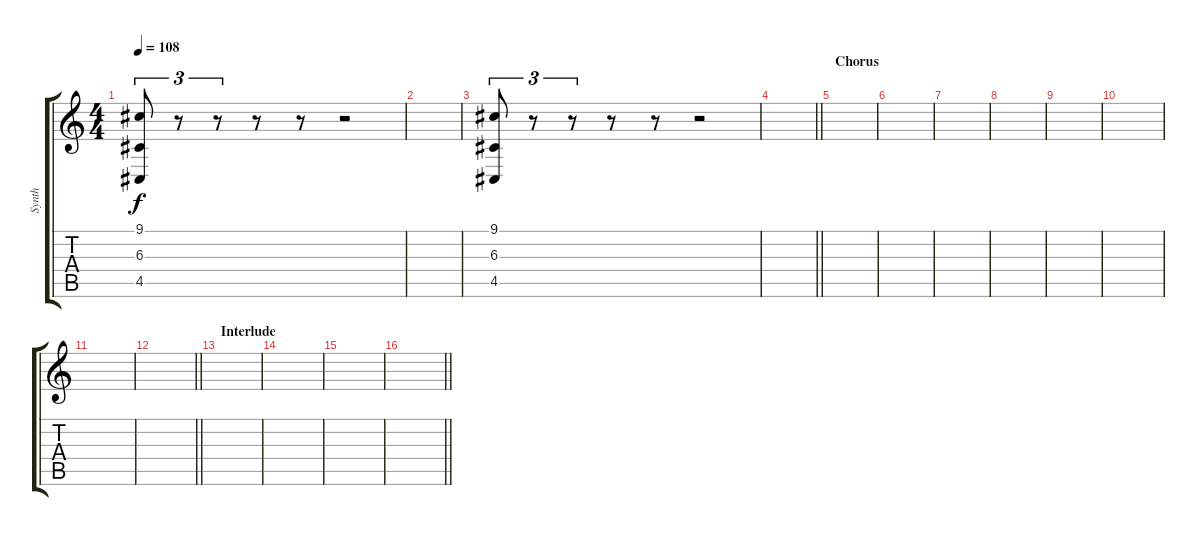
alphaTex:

\track ("Synth" "Synth") {instrument lead2sawtooth}
\staff {score tabs}
\tuning (E4 B3 G3 D3 A2 D2) {hide}
\ts (4 4)
\tempo 108
\clef g2
\ks c
(9.1 6.3 4.5).8{tu (3 2) dy f} r.8{tu (3 2)} r.8{tu (3 2)} r.8 r.8 r.2 |
|
(9.1 6.3 4.5).8{tu (3 2)} r.8{tu (3 2)} r.8{tu (3 2)} r.8 r.8 r.2 |
\barLineRight lightlight
|
\section ("" "Chorus")
|
|
|
|
|
|
|
\barLineRight lightlight
|
\section ("" "Interlude")
|
|
|
\barLineRight lightlight
